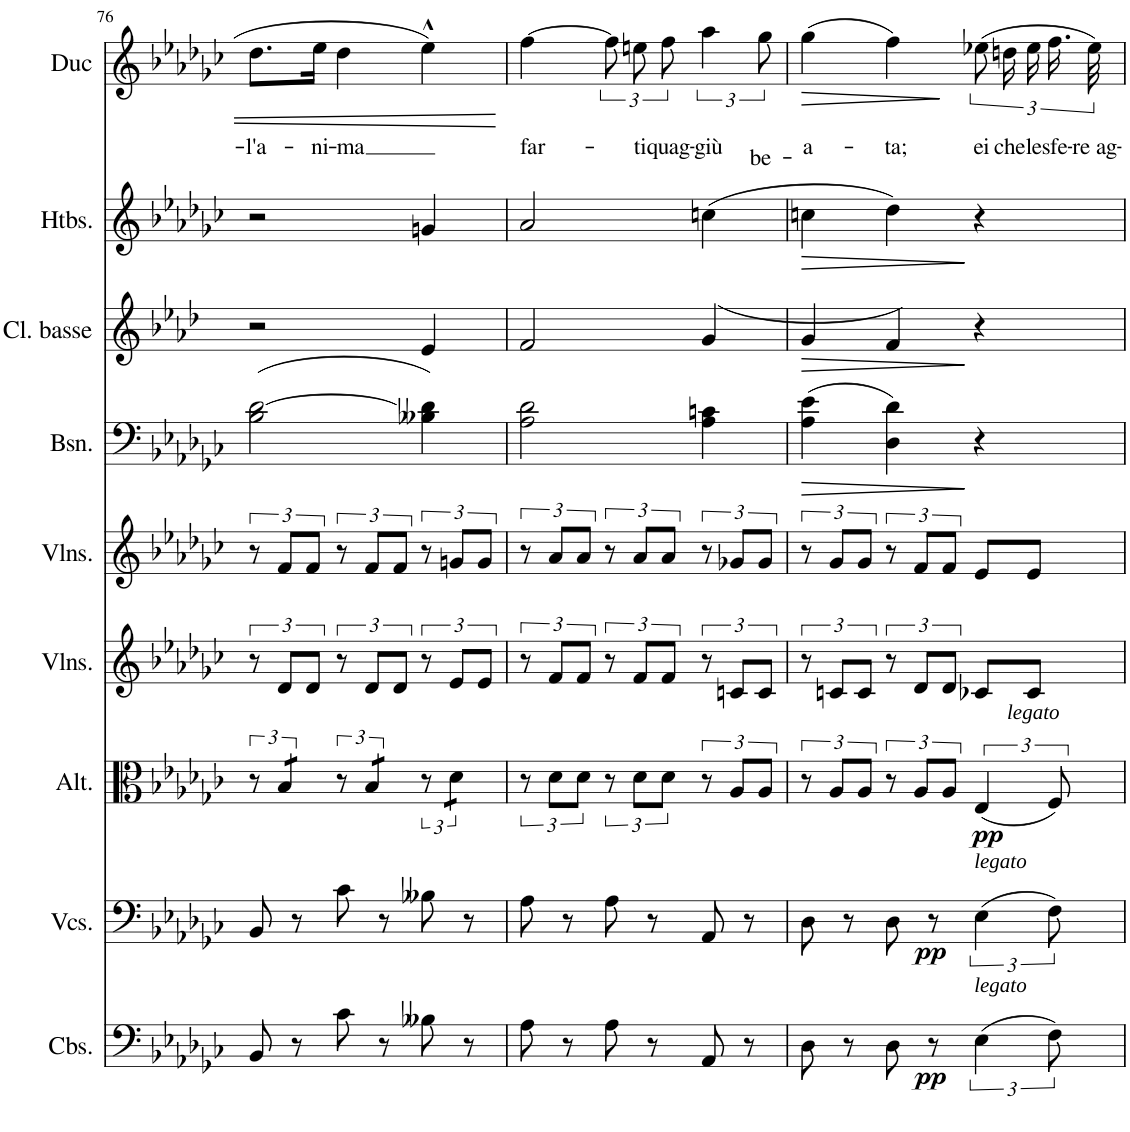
**kern	**dynam	**kern	**dynam	**kern	**dynam	**kern	**kern	**kern	**dynam	**kern	**dynam	**kern	**dynam	**kern	**text	**dynam
*part9	*part9	*part8	*part8	*part7	*part7	*part6	*part5	*part4	*part4	*part3	*part3	*part2	*part2	*part1	*part1	*part1
*staff9	*staff9	*staff8	*staff8	*staff7	*staff7	*staff6	*staff5	*staff4	*staff4	*staff3	*staff3	*staff2	*staff2	*staff1	*staff1	*staff1
*I"Contrebasses	*	*I"Violoncelles	*	*I"Altos, Violas	*	*I"Violons	*I"Violons	*I"Basson	*	*I"Clarinette Basse	*	*I"Hautbois	*	*I"Duc	*	*
*I'Cbs.	*	*I'Vcs.	*	*I'Alt.	*	*I'Vlns.	*I'Vlns.	*I'Bsn.	*	*I'Cl. basse	*	*I'Htbs.	*	*I'Duc	*	*
!!LO:PB:g=z
*clefF4	*	*clefF4	*	*clefC3	*	*clefG2	*clefG2	*clefF4	*	*clefG2	*	*clefG2	*	*clefG2	*	*
*	*	*	*	*	*	*	*	*	*	*Trd8c14	*	*	*	*	*	*
*k[b-e-a-d-g-c-]	*	*k[b-e-a-d-g-c-]	*	*k[b-e-a-d-g-c-]	*	*k[b-e-a-d-g-c-]	*k[b-e-a-d-g-c-]	*k[b-e-a-d-g-c-]	*	*k[b-e-a-d-]	*	*k[b-e-a-d-g-c-]	*	*k[b-e-a-d-g-c-]	*	*
*M3/4	*	*M3/4	*	*M3/4	*	*M3/4	*M3/4	*M3/4	*	*M3/4	*	*M3/4	*	*M3/4	*	*
=76	=76	=76	=76	=76	=76	=76	=76	=76	=76	=76	=76	=76	=76	=76	=76	=76
!	!	!	!	!	!	!	!	!	!	!	!	!	!	!	!LO:LY:b	!
8BB-/	.	8BB-/	.	12r	.	12r	12r	(2B-\ [2d-\	.	2r	.	2r	.	8.dd-\L	-l'a-	.
*	*	*	*	*tremolo	*	*	*	*	*	*	*	*	*	*	*	*
.	.	.	.	12B-/L	.	12d-/L	12f/L	.	.	.	.	.	.	.	.	.
8r	.	8r	.	.	.	.	.	.	.	.	.	.	.	.	.	.
.	.	.	.	12B-/J	.	12d-/J	12f/J	.	.	.	.	.	.	.	.	.
!	!	!	!	!	!	!	!	!	!	!	!	!	!	!	!LO:LY:b	!
.	.	.	.	.	.	.	.	.	.	.	.	.	.	16ee-\Jk	-ni-	.
!	!	!	!	!	!	!	!	!	!	!	!	!	!	!	!LO:LY:b	!
8c-\	.	8c-\	.	12r	.	12r	12r	.	.	.	.	.	.	4dd-\	-ma	.
.	.	.	.	12B-/L	.	12d-/L	12f/L	.	.	.	.	.	.	.	.	.
8r	.	8r	.	.	.	.	.	.	.	.	.	.	.	.	.	.
.	.	.	.	12B-/J	.	12d-/J	12f/J	.	.	.	.	.	.	.	.	.
8B--X\	.	8B--X\	.	12r	.	12r	12r	4B--X\ 4d-\])	.	4e-/	.	4gn/	.	4ee-^^\	.	.
.	.	.	.	12d-\L	.	12e-/L	12gn/L	.	.	.	.	.	.	.	.	.
8r	.	8r	.	.	.	.	.	.	.	.	.	.	.	.	.	.
.	.	.	.	12d-\J	.	12e-/J	12g/J	.	.	.	.	.	.	.	.	.
*	*	*	*	*Xtremolo	*	*	*	*	*	*	*	*	*	*	*	*
=77	=77	=77	=77	=77	=77	=77	=77	=77	=77	=77	=77	=77	=77	=77	=77	=77
!	!	!	!	!	!	!	!	!	!	!	!	!	!	!	!LO:LY:b	!
8A-\	.	8A-\	.	12r	.	12r	12r	2A-\ 2d-\	.	2f/	.	2a-/	.	[4ff\	far-	.
.	.	.	.	12d-\L	.	12f/L	12a-/L	.	.	.	.	.	.	.	.	.
8r	.	8r	.	.	.	.	.	.	.	.	.	.	.	.	.	.
.	.	.	.	12d-\J	.	12f/J	12a-/J	.	.	.	.	.	.	.	.	.
8A-\	.	8A-\	.	12r	.	12r	12r	.	.	.	.	.	.	12ff\]	.	.
!	!	!	!	!	!	!	!	!	!	!	!	!	!	!	!LO:LY:b	!
.	.	.	.	12d-\L	.	12f/L	12a-/L	.	.	.	.	.	.	12een\	-ti	.
8r	.	8r	.	.	.	.	.	.	.	.	.	.	.	.	.	.
!	!	!	!	!	!	!	!	!	!	!	!	!	!	!	!LO:LY:b	!
.	.	.	.	12d-\J	.	12f/J	12a-/J	.	.	.	.	.	.	12ff\	quag-	.
!	!	!	!	!	!	!	!	!	!	!	!	!	!	!	!LO:LY:b	!
8AA-/	.	8AA-/	.	12r	.	12r	12r	4A-\ 4cn\	.	(4g/	.	(4ccn\	.	6aa-\	-giù	.
.	.	.	.	12A-/L	.	12cn/L	12g-X/L	.	.	.	.	.	.	.	.	.
8r	.	8r	.	.	.	.	.	.	.	.	.	.	.	.	.	.
!	!	!	!	!	!	!	!	!	!	!	!	!	!	!	!LO:LY:b	!
.	.	.	.	12A-/J	.	12c/J	12g-/J	.	.	.	.	.	.	12gg-\	be-	.
=78	=78	=78	=78	=78	=78	=78	=78	=78	=78	=78	=78	=78	=78	=78	=78	=78
!	!	!	!	!	!	!	!	!	!LO:HP:b	!	!LO:HP:b	!	!LO:HP:b	!	!LO:LY:b	!LO:HP:b
8D-\	.	8D-\	.	12r	.	12r	12r	(4A-\ 4e-\	>	4g/	>	4ccn\	>	(4gg-\	-a-	>
.	.	.	.	12A-/L	.	12cn/L	12g-/L	.	.	.	.	.	.	.	.	.
8r	.	8r	.	.	.	.	.	.	.	.	.	.	.	.	.	.
.	.	.	.	12A-/J	.	12c/J	12g-/J	.	.	.	.	.	.	.	.	.
!	!	!	!	!	!	!	!	!	!	!	!	!	!	!	!LO:LY:b	!
8D-\	.	8D-\	.	12r	.	12r	12r	4D-\ 4d-\)	.	4f/)	.	4dd-\)	.	4ff\)	-ta;	.
.	.	.	.	12A-/L	.	12d-/L	12f/L	.	.	.	.	.	.	.	.	.
!	!LO:DY:b	!	!LO:DY:b	!	!	!	!	!	!	!	!	!	!	!	!	!
8r	pp	8r	pp	.	.	.	.	.	.	.	.	.	.	.	.	.
.	.	.	.	12A-/J	.	12d-/J	12f/J	.	.	.	.	.	.	.	.	.
!	!	!	!	!LO:TX:a:i:t=legato	!	!	!	!	!	!	!	!	!	!	!	!
!	!	!LO:TX:a:i:t=legato	!	!	!	!	!	!	!	!	!	!	!	!	!	!
!LO:TX:a:i:t=legato	!	!	!	!	!	!	!	!	!	!	!	!	!	!	!	!
!	!	!	!	!	!LO:DY:b	!	!	!	!	!	!	!	!	!	!LO:LY:b	!
(6E-\	.	(6E-\	.	(6E-/	pp	8c-X/L	8e-/L	4r	]	4r	]	4r	]	(12ee-X\	ei	]
!	!	!	!	!	!	!	!	!	!	!	!	!	!	!	!LO:LY:b	!
.	.	.	.	.	.	.	.	.	.	.	.	.	.	24ddn\	che	.
!	!	!	!	!	!	!	!	!	!	!	!	!	!	!	!LO:LY:b	!
.	.	.	.	.	.	8c-/J	8e-/J	.	.	.	.	.	.	24ee-\	le	.
!	!	!	!	!	!	!	!	!	!	!	!	!	!	!	!LO:LY:b	!
12F\)	.	12F\)	.	12F/)	.	.	.	.	.	.	.	.	.	24.ff\	sfe-	.
!	!	!	!	!	!	!	!	!	!	!	!	!	!	!	!LO:LY:b	!
.	.	.	.	.	.	.	.	.	.	.	.	.	.	48ee-\)	-re ag-	.
=	=	=	=	=	=	=	=	=	=	=	=	=	=	=	=	=
*-	*-	*-	*-	*-	*-	*-	*-	*-	*-	*-	*-	*-	*-	*-	*-	*-
